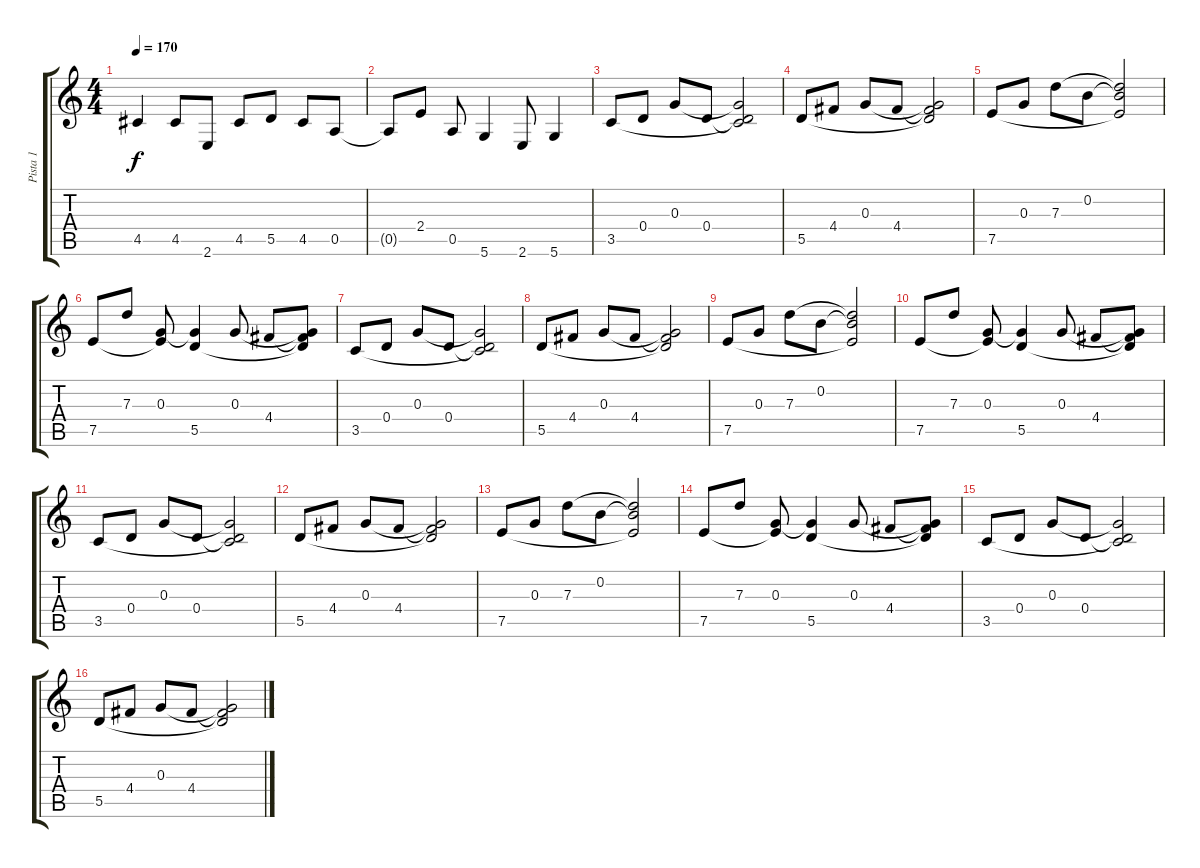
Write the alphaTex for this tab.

\track ("Pista 1" "Pista 1") {instrument distortionguitar}
\staff {score tabs}
\tuning (E4 B3 G3 D3 A2 D2) {hide}
\ts (4 4)
\tempo 170
\clef g2
\ks c
4.5.4{dy f} 4.5.8 2.6.8 4.5.8 5.5.8 4.5.8 0.5.8 |
0.5{t}.8 2.4.8 0.5.8 5.6.4 2.6.8 5.6.4 |
3.5.8{instrument electricguitarclean} 0.4.8 0.3.8 0.4.8 (0.3{t} 0.4{t} 3.5{t}).2 |
5.5.8 4.4.8 0.3.8 4.4.8 (0.3{t} 4.4{t} 5.5{t}).2 |
7.5.8 0.3.8 7.3.8 0.2.8 (0.2{t} 7.3{t} 7.5{t}).2 |
7.5.8 7.3.8 (0.3 7.5{t}).8 (0.3{t} 5.5).4 0.3.8 4.4.8 (0.3{t} 4.4{t} 5.5{t}).8 |
3.5.8 0.4.8 0.3.8 0.4.8 (0.3{t} 0.4{t} 3.5{t}).2 |
5.5.8 4.4.8 0.3.8 4.4.8 (0.3{t} 4.4{t} 5.5{t}).2 |
7.5.8 0.3.8 7.3.8 0.2.8 (0.2{t} 7.3{t} 7.5{t}).2 |
7.5.8 7.3.8 (0.3 7.5{t}).8 (0.3{t} 5.5).4 0.3.8 4.4.8 (0.3{t} 4.4{t} 5.5{t}).8 |
3.5.8 0.4.8 0.3.8 0.4.8 (0.3{t} 0.4{t} 3.5{t}).2 |
5.5.8 4.4.8 0.3.8 4.4.8 (0.3{t} 4.4{t} 5.5{t}).2 |
7.5.8 0.3.8 7.3.8 0.2.8 (0.2{t} 7.3{t} 7.5{t}).2 |
7.5.8 7.3.8 (0.3 7.5{t}).8 (0.3{t} 5.5).4 0.3.8 4.4.8 (0.3{t} 4.4{t} 5.5{t}).8 |
3.5.8 0.4.8 0.3.8 0.4.8 (0.3{t} 0.4{t} 3.5{t}).2 |
5.5.8 4.4.8 0.3.8 4.4.8 (0.3{t} 4.4{t} 5.5{t}).2
